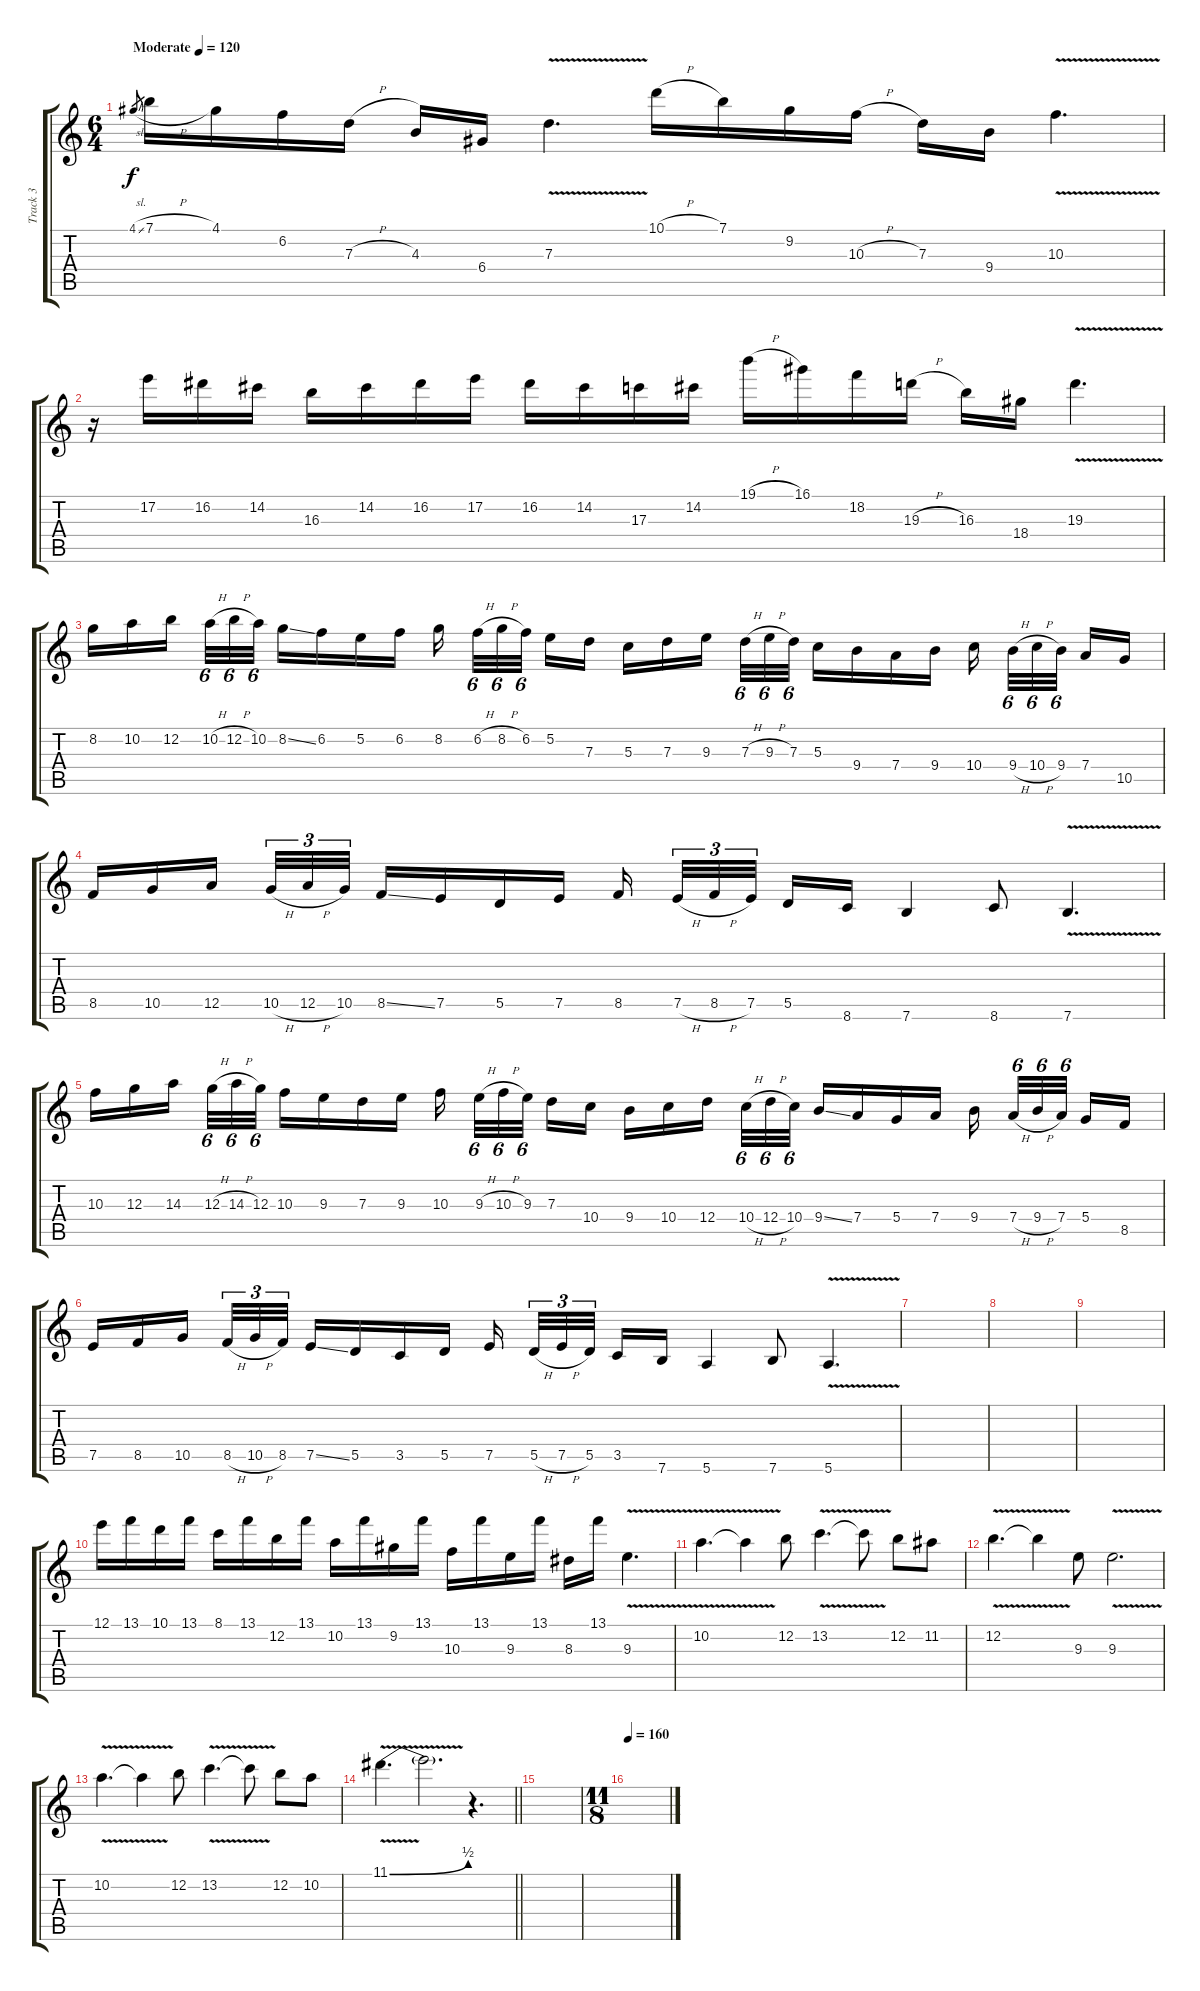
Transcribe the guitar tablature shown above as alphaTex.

\track ("Track 3" "Track 3") {instrument distortionguitar}
\staff {score tabs}
\tuning (E4 B3 G3 D3 A2 E2) {hide}
\ts (6 4)
\tempo (120 "Moderate")
\clef g2
\ks c
4.1{sl}.8{gr dy f instrument distortionguitar} 7.1{h}.16 4.1.16 6.2.16 7.3{h}.16 4.3.16 6.4.16 7.3{v}.4{d} 10.1{h}.16 7.1.16 9.2.16 10.3{h}.16 7.3.16 9.4.16 10.3{v}.4{d} |
r.16 17.2.16 16.2.16 14.2.16 16.3.16 14.2.16 16.2.16 17.2.16 16.2.16 14.2.16 17.3.16 14.2.16 19.1{h}.16 16.1.16 18.2.16 19.3{h}.16 16.3.16 18.4.16 19.3{v}.4{d} |
8.2.16 10.2.16 12.2.16{beam splitsecondary} 10.2{h}.32{tu (6 4)} 12.2{h}.32{tu (6 4)} 10.2.32{tu (6 4) beam splitsecondary} 8.2{ss}.16 6.2.16 5.2.16 6.2.16 8.2.16{beam splitsecondary} 6.2{h}.32{tu (6 4)} 8.2{h}.32{tu (6 4)} 6.2.32{tu (6 4) beam splitsecondary} 5.2.16 7.3.16 5.3.16 7.3.16 9.3.16{beam splitsecondary} 7.3{h}.32{tu (6 4)} 9.3{h}.32{tu (6 4)} 7.3.32{tu (6 4) beam splitsecondary} 5.3.16 9.4.16 7.4.16 9.4.16 10.4.16{beam splitsecondary} 9.4{h}.32{tu (6 4)} 10.4{h}.32{tu (6 4)} 9.4.32{tu (6 4) beam splitsecondary} 7.4.16 10.5.16 |
8.5.16 10.5.16 12.5.16{beam splitsecondary} 10.5{h}.32{tu (3 2)} 12.5{h}.32{tu (3 2)} 10.5.32{tu (3 2) beam splitsecondary} 8.5{ss}.16 7.5.16 5.5.16 7.5.16 8.5.16{beam splitsecondary} 7.5{h}.32{tu (3 2)} 8.5{h}.32{tu (3 2)} 7.5.32{tu (3 2) beam splitsecondary} 5.5.16 8.6.16 7.6.4 8.6.8 7.6{v}.4{d} |
10.3.16 12.3.16 14.3.16{beam splitsecondary} 12.3{h}.32{tu (6 4)} 14.3{h}.32{tu (6 4)} 12.3.32{tu (6 4) beam splitsecondary} 10.3.16 9.3.16 7.3.16 9.3.16 10.3.16{beam splitsecondary} 9.3{h}.32{tu (6 4)} 10.3{h}.32{tu (6 4)} 9.3.32{tu (6 4) beam splitsecondary} 7.3.16 10.4.16 9.4.16 10.4.16 12.4.16{beam splitsecondary} 10.4{h}.32{tu (6 4)} 12.4{h}.32{tu (6 4)} 10.4.32{tu (6 4) beam splitsecondary} 9.4{ss}.16 7.4.16 5.4.16 7.4.16 9.4.16{beam splitsecondary} 7.4{h}.32{tu (6 4)} 9.4{h}.32{tu (6 4)} 7.4.32{tu (6 4) beam splitsecondary} 5.4.16 8.5.16 |
7.5.16 8.5.16 10.5.16{beam splitsecondary} 8.5{h}.32{tu (3 2)} 10.5{h}.32{tu (3 2)} 8.5.32{tu (3 2) beam splitsecondary} 7.5{ss}.16 5.5.16 3.5.16 5.5.16 7.5.16{beam splitsecondary} 5.5{h}.32{tu (3 2)} 7.5{h}.32{tu (3 2)} 5.5.32{tu (3 2) beam splitsecondary} 3.5.16 7.6.16 5.6.4 7.6.8 5.6{v}.4{d} |
|
|
|
12.1.16 13.1.16 10.1.16 13.1.16 8.1.16 13.1.16 12.2.16 13.1.16 10.2.16 13.1.16 9.2.16 13.1.16 10.3.16 13.1.16 9.3.16 13.1.16 8.3.16 13.1.16 9.3{v}.4{d} |
10.2{v}.4{d} 10.2{t}.4 12.2.8 13.2{v}.4{d} 13.2{t}.8 12.2.8 11.2.8 |
12.2{v}.4{d} 12.2{t}.4 9.3.8 9.3{v}.2{d} |
10.2{v}.4{d} 10.2{t}.4 12.2.8 13.2{v}.4{d} 13.2{t}.8 12.2.8 10.2.8 |
\barLineRight lightlight
11.1{be (bend 0 0 60 2) v}.4{d} 11.1{t}.2{d} r.4{d} |
|
\ts (11 8)
\tempo 160
